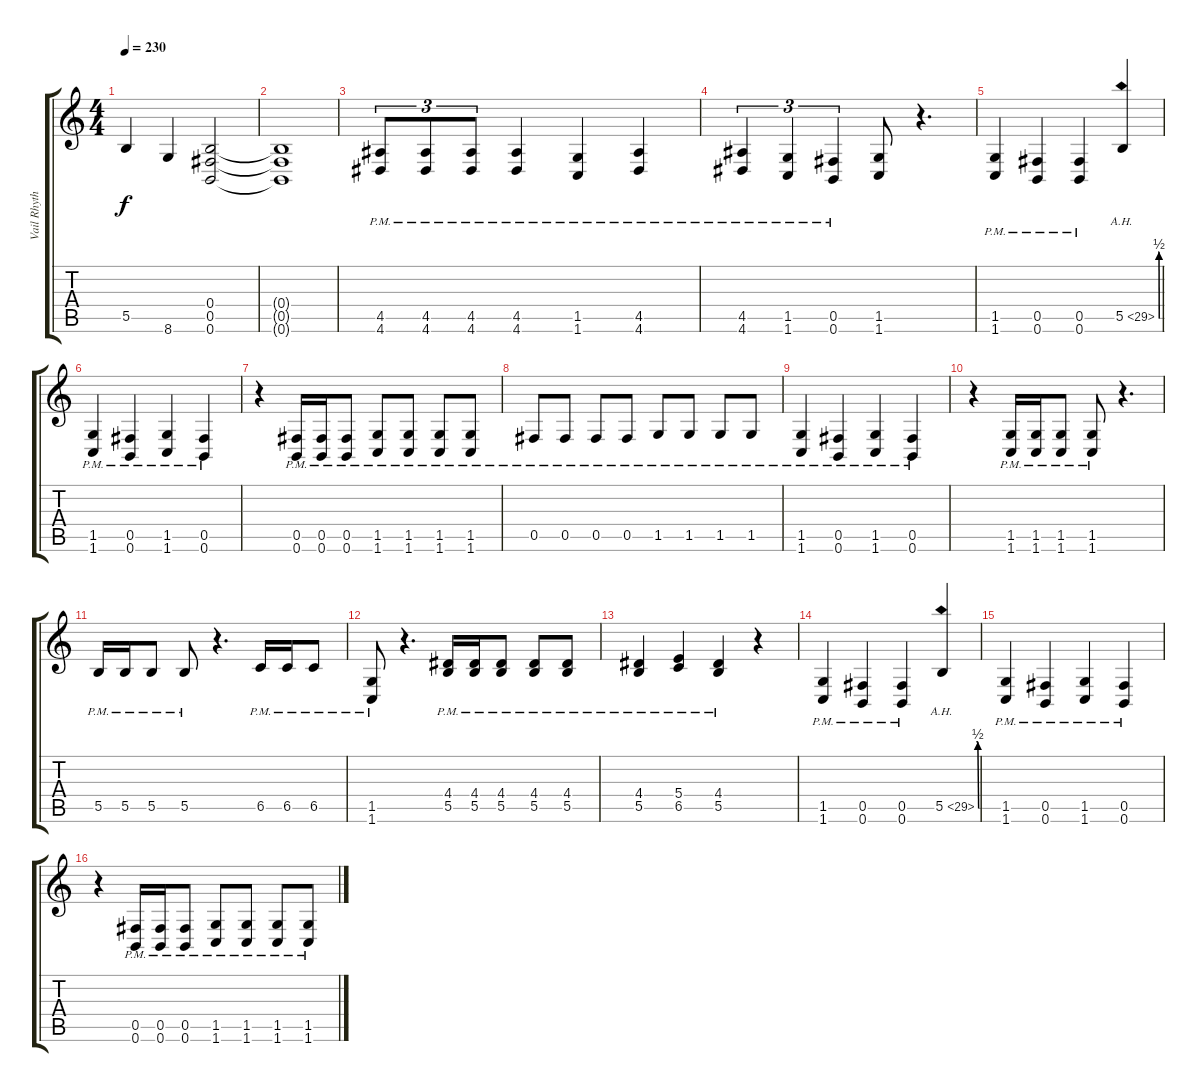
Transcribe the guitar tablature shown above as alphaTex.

\track ("Vail Rhythm" "Vail Rhyth") {instrument overdrivenguitar}
\staff {score tabs}
\tuning (Db4 Ab3 E3 B2 Gb2 B1) {hide}
\ts (4 4)
\tempo 230
\clef g2
\ks c
5.5{t}.4{dy f} 8.6.4 (0.4 0.5 0.6).2 |
(0.4{t} 0.5{t} 0.6{t}).1 |
(4.5{pm} 4.6{pm}).8{tu (3 2)} (4.5{pm} 4.6{pm}).8{tu (3 2)} (4.5{pm} 4.6{pm}).8{tu (3 2)} (4.5{pm} 4.6{pm}).4 (1.5{pm} 1.6{pm}).4 (4.5{pm} 4.6{pm}).4 |
(4.5{pm} 4.6{pm}).4{tu (3 2)} (1.5{pm} 1.6{pm}).4{tu (3 2)} (0.5{pm} 0.6{pm}).4{tu (3 2)} (1.5 1.6).8 r.4{d} |
(1.5{pm} 1.6{pm}).4 (0.5{pm} 0.6{pm}).4 (0.5{pm} 0.6{pm}).4 5.5{be (custom 0 0 15 0 30 2 60 2) ah 24}.4 |
(1.5{pm} 1.6{pm}).4 (0.5{pm} 0.6{pm}).4 (1.5{pm} 1.6{pm}).4 (0.5{pm} 0.6{pm}).4 |
r.4 (0.5{pm} 0.6{pm}).16 (0.5{pm} 0.6{pm}).16 (0.5{pm} 0.6{pm}).8 (1.5{pm} 1.6{pm}).8 (1.5{pm} 1.6{pm}).8 (1.5{pm} 1.6{pm}).8 (1.5{pm} 1.6{pm}).8 |
0.5{pm}.8 0.5{pm}.8 0.5{pm}.8 0.5{pm}.8 1.5{pm}.8 1.5{pm}.8 1.5{pm}.8 1.5{pm}.8 |
(1.5{pm} 1.6{pm}).4 (0.5{pm} 0.6{pm}).4 (1.5{pm} 1.6{pm}).4 (0.5{pm} 0.6{pm}).4 |
r.4 (1.5{pm} 1.6{pm}).16 (1.5{pm} 1.6{pm}).16 (1.5{pm} 1.6{pm}).8 (1.5{pm} 1.6{pm}).8 r.4{d} |
5.5{pm}.16 5.5{pm}.16 5.5{pm}.8 5.5{pm}.8 r.4{d} 6.5{pm}.16 6.5{pm}.16 6.5{pm}.8 |
(1.5{pm} 1.6{pm}).8 r.4{d} (4.4{pm} 5.5{pm}).16 (4.4{pm} 5.5{pm}).16 (4.4{pm} 5.5{pm}).8 (4.4{pm} 5.5{pm}).8 (4.4{pm} 5.5{pm}).8 |
(4.4{pm} 5.5{pm}).4 (5.4{pm} 6.5{pm}).4 (4.4{pm} 5.5{pm}).4 r.4 |
(1.5{pm} 1.6{pm}).4 (0.5{pm} 0.6{pm}).4 (0.5{pm} 0.6{pm}).4 5.5{be (custom 0 0 15 0 30 2 60 2) ah 24}.4 |
(1.5{pm} 1.6{pm}).4 (0.5{pm} 0.6{pm}).4 (1.5{pm} 1.6{pm}).4 (0.5{pm} 0.6{pm}).4 |
r.4 (0.5{pm} 0.6{pm}).16 (0.5{pm} 0.6{pm}).16 (0.5{pm} 0.6{pm}).8 (1.5{pm} 1.6{pm}).8 (1.5{pm} 1.6{pm}).8 (1.5{pm} 1.6{pm}).8 (1.5{pm} 1.6{pm}).8
